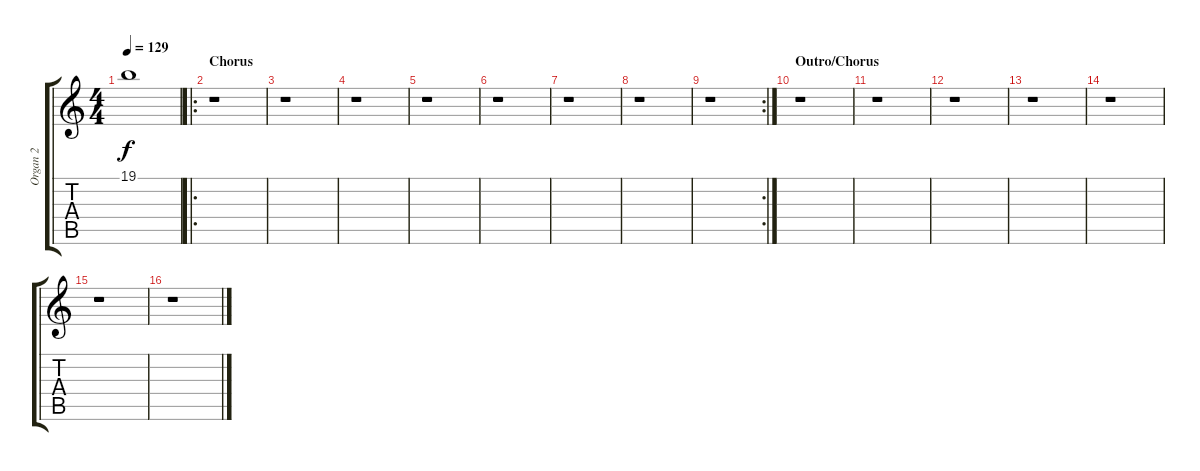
\track ("Organ 2" "Organ 2") {instrument whistle}
\staff {score tabs}
\tuning (E4 B3 G3 D3 A2 E2) {hide}
\ts (4 4)
\tempo 129
\clef g2
\ks c
19.1{t}.1{dy f} |
\ro
\section ("" "Chorus")
r.1 |
r.1 |
r.1 |
r.1 |
r.1 |
r.1 |
r.1 |
\rc 2
r.1 |
\section ("" "Outro/Chorus")
r.1 |
r.1 |
r.1 |
r.1 |
r.1 |
r.1 |
r.1
